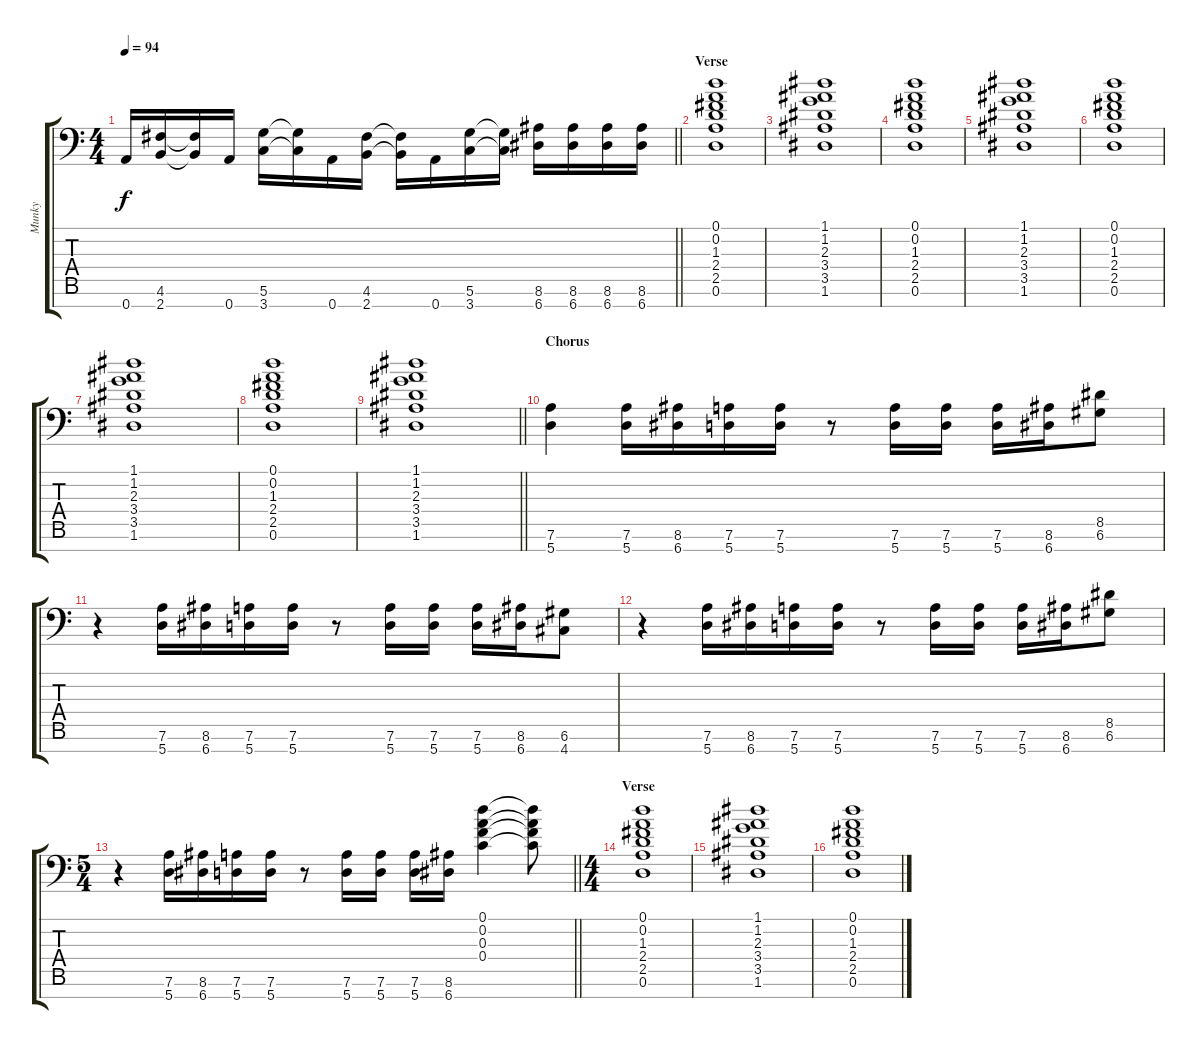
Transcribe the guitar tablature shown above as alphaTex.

\track ("Munky" "Munky") {instrument distortionguitar}
\staff {score tabs}
\tuning (D4 A3 F3 C3 G2 D2 A1) {hide}
\ts (4 4)
\tempo 94
\clef f4
\barLineRight lightlight
\ks c
0.7.16{dy f} (4.6 2.7).16 (4.6{t} 2.7{t}).16 0.7.16 (5.6 3.7).16 (5.6{t} 3.7{t}).16 0.7.16 (4.6 2.7).16 (4.6{t} 2.7{t}).16 0.7.16 (5.6 3.7).16 (5.6{t} 3.7{t}).16 (8.6 6.7).16 (8.6 6.7).16 (8.6 6.7).16 (8.6 6.7).16 |
\section ("" "Verse")
(0.1 0.2 1.3 2.4 2.5 0.6).1 |
(1.1 1.2 2.3 3.4 3.5 1.6).1 |
(0.1 0.2 1.3 2.4 2.5 0.6).1 |
(1.1 1.2 2.3 3.4 3.5 1.6).1 |
(0.1 0.2 1.3 2.4 2.5 0.6).1 |
(1.1 1.2 2.3 3.4 3.5 1.6).1 |
(0.1 0.2 1.3 2.4 2.5 0.6).1 |
\barLineRight lightlight
(1.1 1.2 2.3 3.4 3.5 1.6).1 |
\section ("" "Chorus")
(7.6 5.7).4 (7.6 5.7).16 (8.6 6.7).16 (7.6 5.7).16 (7.6 5.7).16 r.8 (7.6 5.7).16 (7.6 5.7).16 (7.6 5.7).16 (8.6 6.7).16 (8.5 6.6).8 |
r.4 (7.6 5.7).16 (8.6 6.7).16 (7.6 5.7).16 (7.6 5.7).16 r.8 (7.6 5.7).16 (7.6 5.7).16 (7.6 5.7).16 (8.6 6.7).16 (6.6 4.7).8 |
r.4 (7.6 5.7).16 (8.6 6.7).16 (7.6 5.7).16 (7.6 5.7).16 r.8 (7.6 5.7).16 (7.6 5.7).16 (7.6 5.7).16 (8.6 6.7).16 (8.5 6.6).8 |
\ts (5 4)
\barLineRight lightlight
r.4 (7.6 5.7).16 (8.6 6.7).16 (7.6 5.7).16 (7.6 5.7).16 r.8 (7.6 5.7).16 (7.6 5.7).16 (7.6 5.7).16 (8.6 6.7).16 (0.1 0.2 0.3 0.4).4 (0.1{t} 0.2{t} 0.3{t} 0.4{t}).8 |
\ts (4 4)
\section ("" "Verse")
(0.1 0.2 1.3 2.4 2.5 0.6).1 |
(1.1 1.2 2.3 3.4 3.5 1.6).1 |
(0.1 0.2 1.3 2.4 2.5 0.6).1
